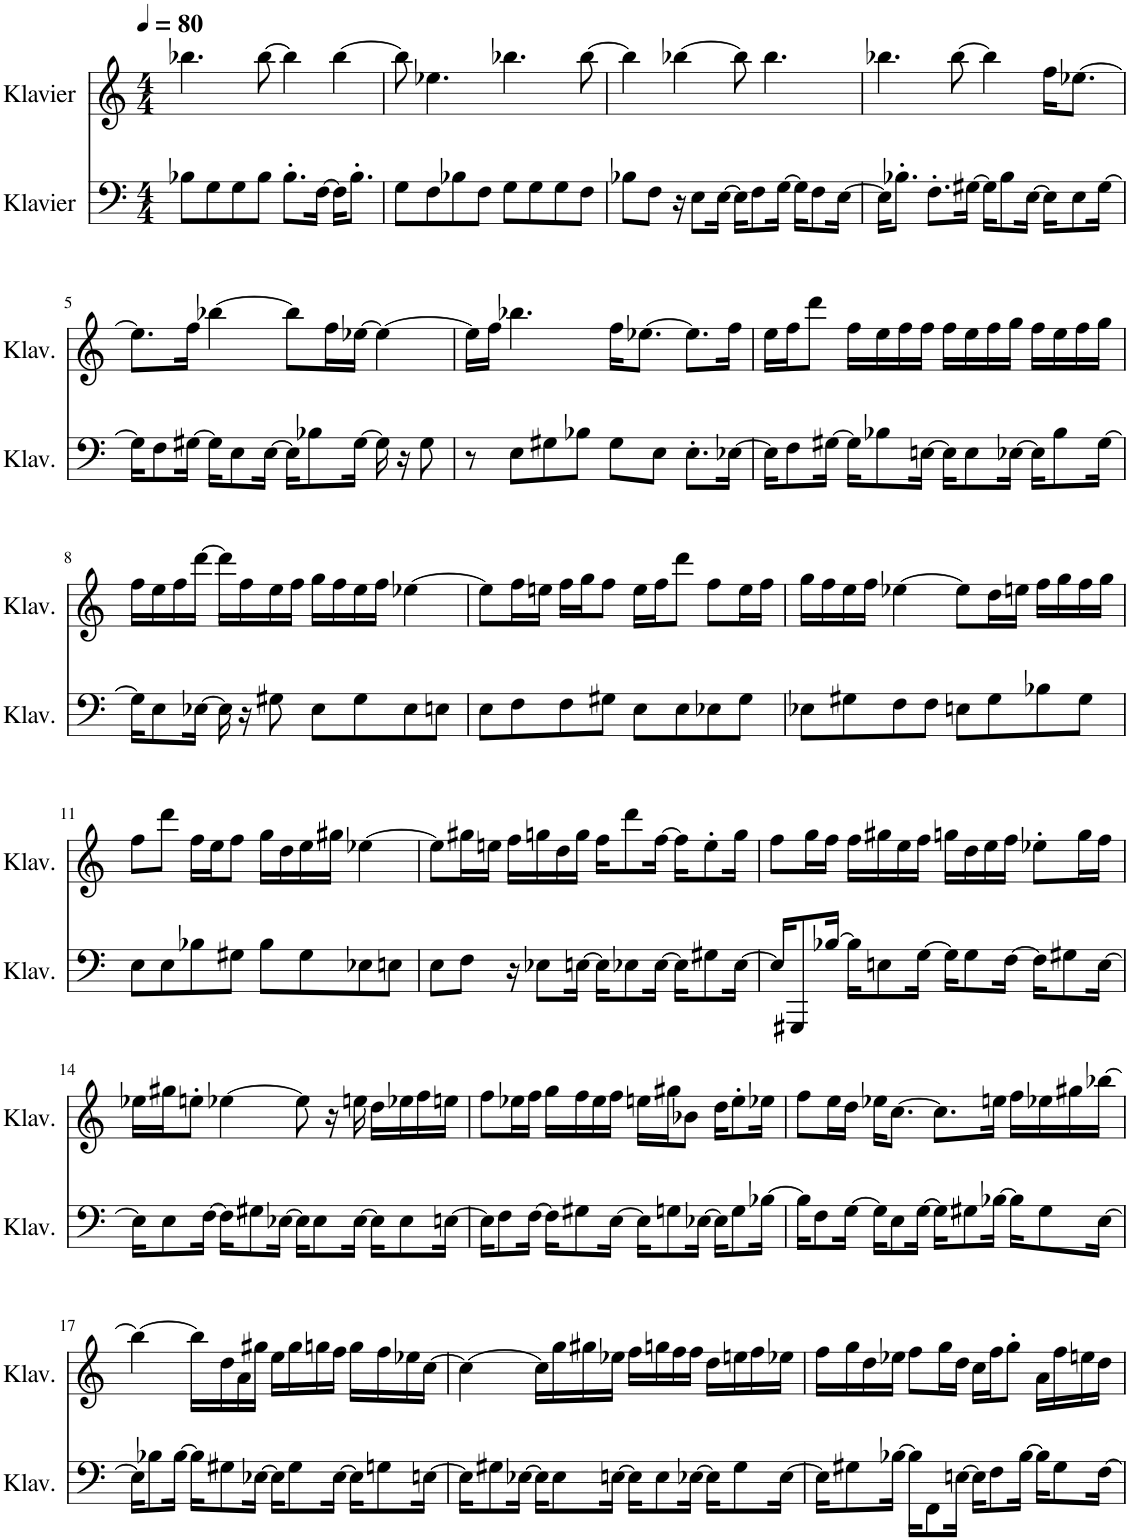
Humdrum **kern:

**kern	**kern
*part2	*part1
*staff2	*staff1
*I"Klavier	*I"Klavier
*I'Klav.	*I'Klav.
*clefF4	*clefG2
*k[]	*k[]
*M4/4	*M4/4
*MM80	*MM80
=1	=1
8B-X\L	4.bb-X\
8G\	.
8G\	.
8B-\J	[8bb-\
8.B-'\L	4bb-\]
[16F\Jk	.
16F\KL]	[4bb-\
8.B-'\J	.
=2	=2
8G\L	8bb-\]
8F\	4.ee-X\
8B-X\	.
8F\J	.
8G\L	4.bb-X\
8G\	.
8G\	.
8F\J	[8bb-\
=3	=3
8B-X\L	4bb-\]
8F\J	.
16r	[4bb-X\
8E\L	.
[16E\Jk	.
16E\KL]	8bb-\]
8F\	.
.	4.bb-\
[16G\Jk	.
16G\KL]	.
8F\	.
[16E\Jk	.
=4	=4
16E\KL]	4.bb-X\
8.B-X'\J	.
8.F'\L	.
.	[8bb-\
[16G#X\Jk	.
16G#\KL]	4bb-\]
8B-\	.
[16E\Jk	.
16E\KL]	16ff\KL
8E\	[8.ee-X\J
[16G#\Jk	.
!!LO:LB:g=z
=5	=5
16G#\KL]	8.ee-\L]
8F\	.
[16G#X\Jk	16ff\Jk
16G#\KL]	[4bb-X\
8E\	.
[16E\Jk	.
16E\KL]	8bb-\L]
8B-X\	.
.	16ff\L
[16G#\Jk	[16ee-X\JJ
16G#\]	4ee-\_
16r	.
8G#\	.
=6	=6
8r	16ee-\LL]
.	16ff\JJ
8E\L	4.bb-X\
8G#X\	.
8B-X\J	.
8G#\L	16ff\KL
.	[8.ee-X\J
8E\J	.
8.E'\L	8.ee-\L]
[16E-X\Jk	16ff\Jk
=7	=7
16E-\KL]	16ee\LL
8F\	16ff\J
.	8ddd\J
[16G#X\Jk	.
16G#\KL]	16ff\LL
8B-X\	16ee\
.	16ff\
[16En\Jk	16ff\JJ
16E\KL]	16ff\LL
8E\	16ee\
.	16ff\
[16E-X\Jk	16gg\JJ
16E-\KL]	16ff\LL
8B-\	16ee\
.	16ff\
[16G#\Jk	16gg\JJ
!!LO:LB:g=z
=8	=8
16G#\KL]	16ff\LL
8E\	16ee\
.	16ff\
[16E-X\Jk	[16ddd\JJ
16E-\]	16ddd\LL]
16r	16ff\
8G#X\	16ee\
.	16ff\JJ
8E-\L	16gg\LL
.	16ff\
8G#\	16ee\
.	16ff\JJ
8E-\	[4ee-X\
8En\J	.
=9	=9
8E\L	8ee-\L]
8F\	16ff\L
.	16een\JJ
8F\	16ff\LL
.	16gg\J
8G#X\J	8ff\J
8E\L	16ee\LL
.	16ff\J
8E\	8ddd\J
8E-X\	8ff\L
8G#\J	16ee\L
.	16ff\JJ
=10	=10
8E-X\L	16gg\LL
.	16ff\
8G#X\	16ee\
.	16ff\JJ
8F\	[4ee-X\
8F\J	.
8En\L	8ee-\L]
8G#\	16dd\L
.	16een\JJ
8B-X\	16ff\LL
.	16gg\
8G#\J	16ff\
.	16gg\JJ
!!LO:LB:g=z
=11	=11
8E\L	8ff\L
8E\	8ddd\J
8B-X\	16ff\LL
.	16ee\J
8G#X\J	8ff\J
8B-\L	16gg\LL
.	16dd\
8G#\	16ee\
.	16gg#X\JJ
8E-X\	[4ee-X\
8En\J	.
=12	=12
8E\L	8ee-\L]
8F\J	16gg#X\L
.	16een\JJ
16r	16ff\LL
8E-X\L	16ggn\
.	16dd\
[16En\Jk	16gg\JJ
16E\KL]	16ff\KL
8E-X\	8ddd\
[16E-\Jk	[16ff\Jk
16E-\KL]	16ff\KL]
8G#X\	8ee'\
[16E-\Jk	16gg\Jk
=13	=13
16E-/KL]	8ff\L
8GGG#X/	.
.	16gg\L
[16B-X/Jk	16ff\JJ
16B-\KL]	16ff\LL
8En\	16gg#X\
.	16ee\
[16G\Jk	16ff\JJ
16G\KL]	16ggn\LL
8G\	16dd\
.	16ee\
[16F\Jk	16ff\JJ
16F\KL]	8ee-X'\L
8G#X\	.
.	16gg\L
[16E\Jk	16ff\JJ
!!LO:LB:g=z
=14	=14
16E\KL]	16ee-X\LL
8E\	16gg#X\J
.	8een'\J
[16F\Jk	.
16F\KL]	[4ee-X\
8G#X\	.
[16E-X\Jk	.
16E-\KL]	8ee-\]
8E-\	.
.	16r
[16E-\Jk	16een\
16E-\KL]	16dd\LL
8E-\	16ee-X\
.	16ff\
[16En\Jk	16een\JJ
=15	=15
16E\KL]	8ff\L
8F\	.
.	16ee-X\L
[16F\Jk	16ff\JJ
16F\KL]	16gg\LL
8G#X\	16ff\
.	16ee-\
[16E\Jk	16ff\JJ
16E\KL]	16een\LL
8Gn\	16gg#X\J
.	8b-X\J
[16E-X\Jk	.
16E-\KL]	16dd\KL
8G\	8ee'\
[16B-X\Jk	16ee-X\Jk
=16	=16
16B-\KL]	8ff\L
8F\	.
.	16ee\L
[16G\Jk	16dd\JJ
16G\KL]	16ee-X\KL
8E\	[8.cc\J
[16G\Jk	.
16G\KL]	8.cc\L]
8G#X\	.
[16B-X\Jk	16een\Jk
16B-\KL]	16ff\LL
8G#\	16ee-X\
.	16gg#X\
[16E\Jk	[16bb-X\JJ
!!LO:LB:g=z
=17	=17
16E\KL]	4bb-\_
8B-X\	.
[16B-\Jk	.
16B-\KL]	16bb-\LL]
8G#X\	16dd\
.	16a\
[16E-X\Jk	16gg#X\JJ
16E-\KL]	16ee\LL
8G#\	16gg#\
.	16ggn\
[16E-\Jk	16ff\JJ
16E-\KL]	16gg\LL
8Gn\	16ff\
.	16ee-X\
[16En\Jk	[16cc\JJ
=18	=18
16E\KL]	4cc\_
8G#X\	.
[16E-X\Jk	.
16E-\KL]	16cc\LL]
8E-\	16gg\
.	16gg#X\
[16En\Jk	16ee-X\JJ
16E\KL]	16ff\LL
8E\	16ggn\
.	16ff\
[16E-X\Jk	16ff\JJ
16E-\KL]	16dd\LL
8G#\	16een\
.	16ff\
[16E-\Jk	16ee-X\JJ
=19	=19
16E-\KL]	16ff\LL
8G#X\	16gg\
.	16dd\
[16B-X\Jk	16ee-X\JJ
16B-\KL]	8ff\L
8FF\	.
.	16gg\L
[16En\Jk	16dd\JJ
16E\KL]	16cc\LL
8F\	16ff\J
.	8gg'\J
[16B-\Jk	.
16B-\KL]	16a\LL
8G#\	16ff\
.	16een\
[16F\Jk	16dd\JJ
=	=
*-	*-
